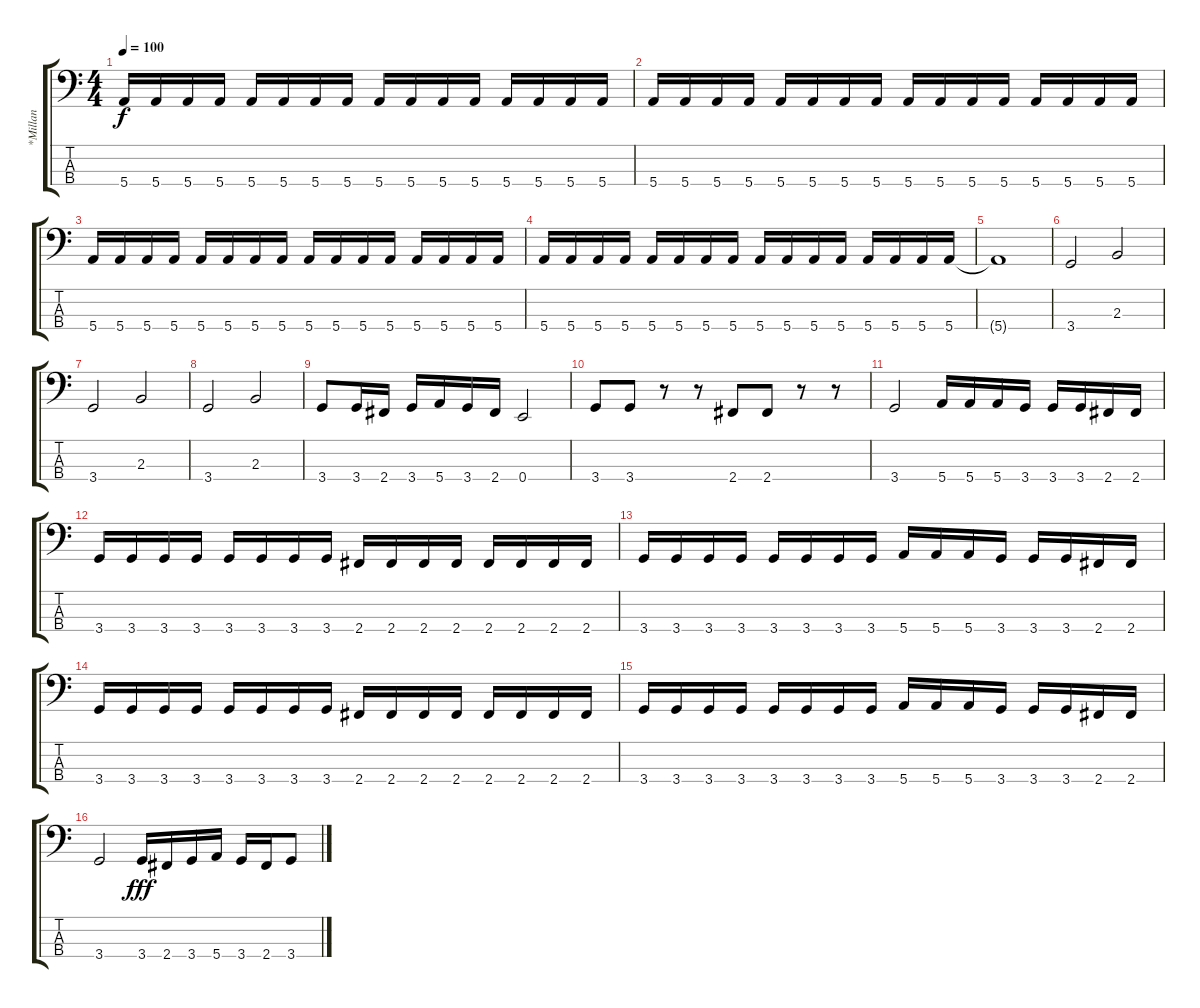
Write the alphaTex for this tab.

\track ("*Millan" "*Millan") {instrument electricbasspick}
\staff {score tabs}
\tuning (G2 D2 A1 E1) {hide}
\ts (4 4)
\tempo 100
\clef f4
\ks c
5.4.16{dy f} 5.4.16 5.4.16 5.4.16 5.4.16 5.4.16 5.4.16 5.4.16 5.4.16 5.4.16 5.4.16 5.4.16 5.4.16 5.4.16 5.4.16 5.4.16 |
5.4.16 5.4.16 5.4.16 5.4.16 5.4.16 5.4.16 5.4.16 5.4.16 5.4.16 5.4.16 5.4.16 5.4.16 5.4.16 5.4.16 5.4.16 5.4.16 |
5.4.16 5.4.16 5.4.16 5.4.16 5.4.16 5.4.16 5.4.16 5.4.16 5.4.16 5.4.16 5.4.16 5.4.16 5.4.16 5.4.16 5.4.16 5.4.16 |
5.4.16 5.4.16 5.4.16 5.4.16 5.4.16 5.4.16 5.4.16 5.4.16 5.4.16 5.4.16 5.4.16 5.4.16 5.4.16 5.4.16 5.4.16 5.4.16 |
5.4{t}.1 |
3.4.2 2.3.2 |
3.4.2 2.3.2 |
3.4.2 2.3.2 |
3.4.8 3.4.16 2.4.16 3.4.16 5.4.16 3.4.16 2.4.16 0.4.2 |
3.4.8 3.4.8 r.8 r.8 2.4.8 2.4.8 r.8 r.8 |
3.4.2 5.4.16 5.4.16 5.4.16 3.4.16 3.4.16 3.4.16 2.4.16 2.4.16 |
3.4.16 3.4.16 3.4.16 3.4.16 3.4.16 3.4.16 3.4.16 3.4.16 2.4.16 2.4.16 2.4.16 2.4.16 2.4.16 2.4.16 2.4.16 2.4.16 |
3.4.16 3.4.16 3.4.16 3.4.16 3.4.16 3.4.16 3.4.16 3.4.16 5.4.16 5.4.16 5.4.16 3.4.16 3.4.16 3.4.16 2.4.16 2.4.16 |
3.4.16 3.4.16 3.4.16 3.4.16 3.4.16 3.4.16 3.4.16 3.4.16 2.4.16 2.4.16 2.4.16 2.4.16 2.4.16 2.4.16 2.4.16 2.4.16 |
3.4.16 3.4.16 3.4.16 3.4.16 3.4.16 3.4.16 3.4.16 3.4.16 5.4.16 5.4.16 5.4.16 3.4.16 3.4.16 3.4.16 2.4.16 2.4.16 |
3.4.2 3.4.16{dy fff} 2.4.16 3.4.16 5.4.16 3.4.16 2.4.16 3.4.8
